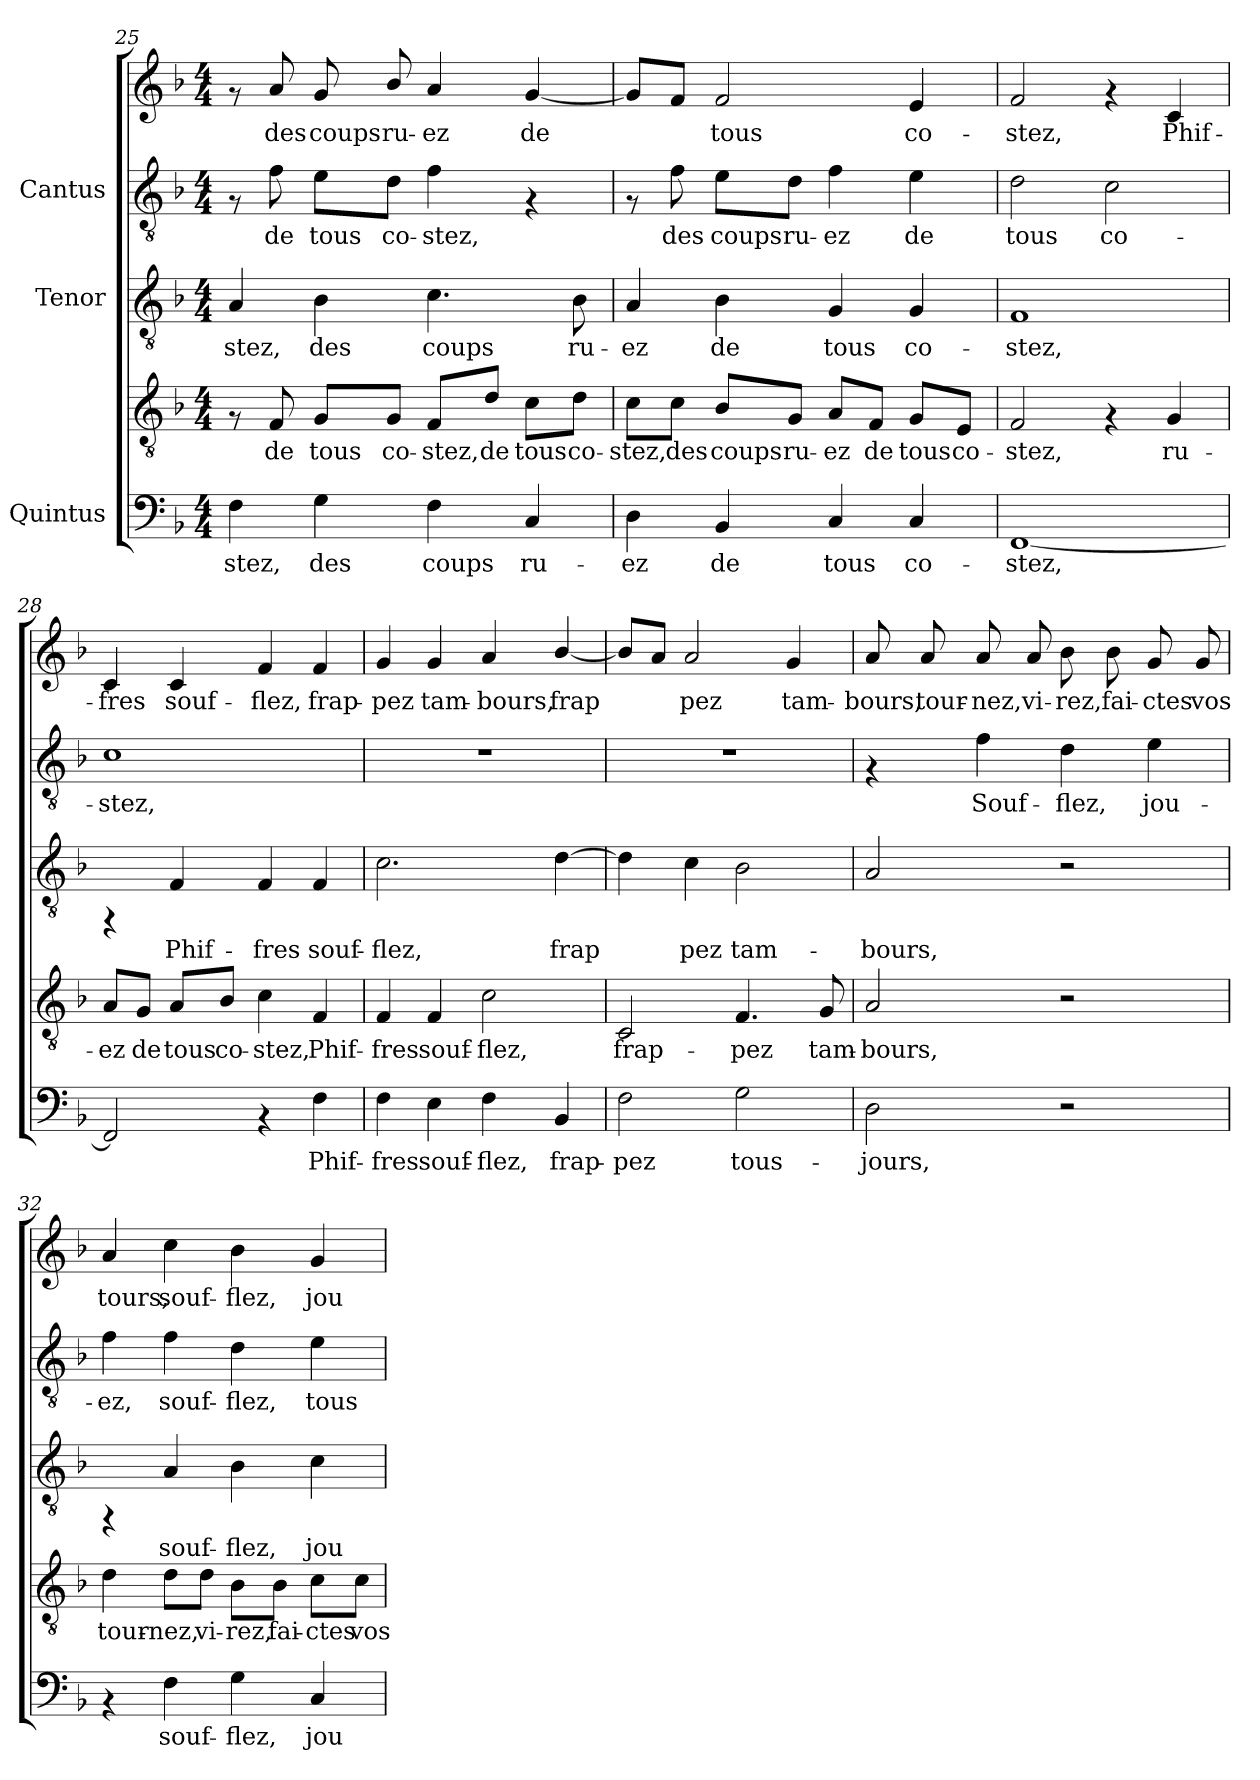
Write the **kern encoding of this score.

**kern	**text	**kern	**text	**kern	**text	**kern	**text	**kern	**text
*part3	*part3	*part3	*part3	*part2	*part2	*part1	*part1	*part1	*part1
*staff5	*staff5	*staff4	*staff4	*staff3	*staff3	*staff2	*staff2	*staff1	*staff1
*I"Quintus	*	*	*	*I"Tenor	*	*I"Cantus	*	*	*
*clefF4	*	*clefGv2	*	*clefGv2	*	*clefGv2	*	*clefG2	*
*k[b-]	*	*k[b-]	*	*k[b-]	*	*k[b-]	*	*k[b-]	*
*F:	*	*F:	*	*F:	*	*F:	*	*F:	*
*M4/4	*	*M4/4	*	*M4/4	*	*M4/4	*	*M4/4	*
=25	=25	=25	=25	=25	=25	=25	=25	=25	=25
!	!LO:LY:b:cj	!	!	!	!LO:LY:b:cj	!	!	!	!
4F\	-stez,	8rF	.	4A/	-stez,	8rF	.	8rf	.
!	!	!	!LO:LY:b:cj	!	!	!	!LO:LY:b:cj	!	!LO:LY:b:cj
.	.	8F/	-de	.	.	8f\	de	8a/	des
!	!LO:LY:b:cj	!	!LO:LY:b:cj	!	!LO:LY:b:cj	!	!LO:LY:b:cj	!	!LO:LY:b:cj
4G\	des	8G/L	tous	4B-\	des	8e\L	tous	8g/	coups
!	!	!	!LO:LY:b:cj	!	!	!	!LO:LY:b:cj	!	!LO:LY:b:cj
.	.	8G/J	co-	.	.	8d\J	co-	8b-/	ru-
!	!LO:LY:b:cj	!	!LO:LY:b:cj	!	!LO:LY:b:cj	!	!LO:LY:b:cj	!	!LO:LY:b:cj
4F\	coups	8F/L	-stez,	4.c\	coups	4f\	-stez,	4a/	-ez
!	!	!	!LO:LY:b:cj	!	!	!	!	!	!
.	.	8d/J	de	.	.	.	.	.	.
!	!LO:LY:b:cj	!	!LO:LY:b:cj	!	!	!	!	!	!LO:LY:b:cj
4C/	ru-	8c\L	tous	.	.	4rF	.	[<4g/	de
!	!	!	!LO:LY:b:cj	!	!LO:LY:b:cj	!	!	!	!
.	.	8d\J	co-	8B-\	ru-	.	.	.	.
!!LO:LB:g=z
=26	=26	=26	=26	=26	=26	=26	=26	=26	=26
!	!LO:LY:b:cj	!	!LO:LY:b:cj	!	!LO:LY:b:cj	!	!	!	!LO:LY:b:cj
4D\	-ez	8c\L	-stez,	4A/	-ez	8rF	.	8g/L]	.
!	!	!	!LO:LY:b:cj	!	!	!	!LO:LY:b:cj	!	!LO:LY:b:cj
.	.	8c\J	des	.	.	8f\	-des	8f/J	.
!	!LO:LY:b:cj	!	!LO:LY:b:cj	!	!LO:LY:b:cj	!	!LO:LY:b:cj	!	!LO:LY:b:cj
4BB-/	de	8B-/L	coups	4B-\	de	8e\L	coups	2f/	tous
!	!	!	!LO:LY:b:cj	!	!	!	!LO:LY:b:cj	!	!
.	.	8G/J	ru-	.	.	8d\J	ru-	.	.
!	!LO:LY:b:cj	!	!LO:LY:b:cj	!	!LO:LY:b:cj	!	!LO:LY:b:cj	!	!
4C/	tous	8A/L	-ez	4G/	tous	4f\	-ez	.	.
!	!	!	!LO:LY:b:cj	!	!	!	!	!	!
.	.	8F/J	de	.	.	.	.	.	.
!	!LO:LY:b:cj	!	!LO:LY:b:cj	!	!LO:LY:b:cj	!	!LO:LY:b:cj	!	!LO:LY:b:cj
4C/	co-	8G/L	tous	4G/	co-	4e\	de	4e/	co-
!	!	!	!LO:LY:b:cj	!	!	!	!	!	!
.	.	8E/J	co-	.	.	.	.	.	.
=27	=27	=27	=27	=27	=27	=27	=27	=27	=27
!	!LO:LY:b:cj	!	!LO:LY:b:cj	!	!LO:LY:b:cj	!	!LO:LY:b:cj	!	!LO:LY:b:cj
[<1FF	-stez,	2F/	-stez,	1F	-stez,	2d\	-tous	2f/	stez,
!	!	!	!	!	!	!	!LO:LY:b:cj	!	!
.	.	4rF	.	.	.	2c\	co-	4rf	.
!	!	!	!LO:LY:b:cj	!	!	!	!	!	!LO:LY:b:cj
.	.	4G/	ru-	.	.	.	.	4c/	Phif-
=28	=28	=28	=28	=28	=28	=28	=28	=28	=28
!	!LO:LY:b:cj	!	!LO:LY:b:cj	!	!	!	!LO:LY:b:cj	!	!LO:LY:b:cj
2FF/]	-	8A/L	ez	4rFF	.	1c	-stez,	4c/	-fres
!	!	!	!LO:LY:b:cj	!	!	!	!	!	!
.	.	8G/J	de	.	.	.	.	.	.
!	!	!	!LO:LY:b:cj	!	!LO:LY:b:cj	!	!	!	!LO:LY:b:cj
.	.	8A/L	tous	4F/	Phif-	.	.	4c/	souf-
!	!	!	!LO:LY:b:cj	!	!	!	!	!	!
.	.	8B-/J	co-	.	.	.	.	.	.
!	!	!	!LO:LY:b:cj	!	!LO:LY:b:cj	!	!	!	!LO:LY:b:cj
4rAA	.	4c\	-stez,	4F/	-fres	.	.	4f/	-flez,
!	!LO:LY:b:cj	!	!LO:LY:b:cj	!	!LO:LY:b:cj	!	!	!	!LO:LY:b:cj
4F\	Phif-	4F/	Phif-	4F/	souf-	.	.	4f/	frap-
=29	=29	=29	=29	=29	=29	=29	=29	=29	=29
!	!LO:LY:b:cj	!	!LO:LY:b:cj	!	!LO:LY:b:cj	!	!	!	!LO:LY:b:cj
4F\	fres	4F/	-fres	2.c\	-flez,	1r	.	4g/	pez
!	!LO:LY:b:cj	!	!LO:LY:b:cj	!	!	!	!	!	!LO:LY:b:cj
4E\	souf-	4F/	souf-	.	.	.	.	4g/	tam-
!	!LO:LY:b:cj	!	!LO:LY:b:cj	!	!	!	!	!	!LO:LY:b:cj
4F\	-flez,	2c\	-flez,	.	.	.	.	4a/	-bours,
!	!LO:LY:b:cj	!	!	!	!LO:LY:b:cj	!	!	!	!LO:LY:b:cj
4BB-/	frap-	.	.	[>4d\	frap-	.	.	[<4b-/	frap-
!!LO:LB:g=z
=30	=30	=30	=30	=30	=30	=30	=30	=30	=30
!	!LO:LY:b:cj	!	!LO:LY:b:cj	!	!LO:LY:b:cj	!	!	!	!LO:LY:b:cj
2F\	-pez	2C/	-frap-	4d\]	-	1r	.	8b-/L]	-
!	!	!	!	!	!	!	!	!	!LO:LY:b:cj
.	.	.	.	.	.	.	.	8a/J	.
!	!	!	!	!	!LO:LY:b:cj	!	!	!	!LO:LY:b:cj
.	.	.	.	4c\	pez	.	.	2a/	pez
!	!LO:LY:b:cj	!	!LO:LY:b:cj	!	!LO:LY:b:cj	!	!	!	!
2G\	tous-	4.F/	-pez	2B-\	tam-	.	.	.	.
!	!	!	!	!	!	!	!	!	!LO:LY:b:cj
.	.	.	.	.	.	.	.	4g/	tam-
!	!	!	!LO:LY:b:cj	!	!	!	!	!	!
.	.	8G/	tam-	.	.	.	.	.	.
=31	=31	=31	=31	=31	=31	=31	=31	=31	=31
!	!LO:LY:b:cj	!	!LO:LY:b:cj	!	!LO:LY:b:cj	!	!	!	!LO:LY:b:cj
2D\	jours,	2A/	-bours,	2A/	-bours,	4rF	.	8a/	-bours,
!	!	!	!	!	!	!	!	!	!LO:LY:b:cj
.	.	.	.	.	.	.	.	8a/	tour-
!	!	!	!	!	!	!	!LO:LY:b:cj	!	!LO:LY:b:cj
.	.	.	.	.	.	4f\	Souf-	8a/	-nez,
!	!	!	!	!	!	!	!	!	!LO:LY:b:cj
.	.	.	.	.	.	.	.	8a/	vi-
!	!	!	!	!	!	!	!LO:LY:b:cj	!	!LO:LY:b:cj
2r	.	2r	.	2r	.	4d\	-flez,	8b-\	-rez,
!	!	!	!	!	!	!	!	!	!LO:LY:b:cj
.	.	.	.	.	.	.	.	8b-\	fai-
!	!	!	!	!	!	!	!LO:LY:b:cj	!	!LO:LY:b:cj
.	.	.	.	.	.	4e\	jou-	8g/	-ctes
!	!	!	!	!	!	!	!	!	!LO:LY:b:cj
.	.	.	.	.	.	.	.	8g/	vos
=32	=32	=32	=32	=32	=32	=32	=32	=32	=32
!	!	!	!LO:LY:b:cj	!	!	!	!LO:LY:b:cj	!	!LO:LY:b:cj
4rAA	.	4d\	tour-	4rFF	.	4f\	-ez,	4a/	-tours,
!	!LO:LY:b:cj	!	!LO:LY:b:cj	!	!LO:LY:b:cj	!	!LO:LY:b:cj	!	!LO:LY:b:cj
4F\	souf-	8d\L	-nez,	4A/	souf-	4f\	souf-	4cc\	souf-
!	!	!	!LO:LY:b:cj	!	!	!	!	!	!
.	.	8d\J	vi-	.	.	.	.	.	.
!	!LO:LY:b:cj	!	!LO:LY:b:cj	!	!LO:LY:b:cj	!	!LO:LY:b:cj	!	!LO:LY:b:cj
4G\	-flez,	8B-\L	-rez,	4B-\	-flez,	4d\	-flez,	4b-\	-flez,
!	!	!	!LO:LY:b:cj	!	!	!	!	!	!
.	.	8B-\J	fai-	.	.	.	.	.	.
!	!LO:LY:b:cj	!	!LO:LY:b:cj	!	!LO:LY:b:cj	!	!LO:LY:b:cj	!	!LO:LY:b:cj
4C/	jou-	8c\L	-ctes	4c\	jou-	4e\	tous-	4g/	jou-
!	!	!	!LO:LY:b:cj	!	!	!	!	!	!
.	.	8c\J	vos	.	.	.	.	.	.
=	=	=	=	=	=	=	=	=	=
*-	*-	*-	*-	*-	*-	*-	*-	*-	*-
